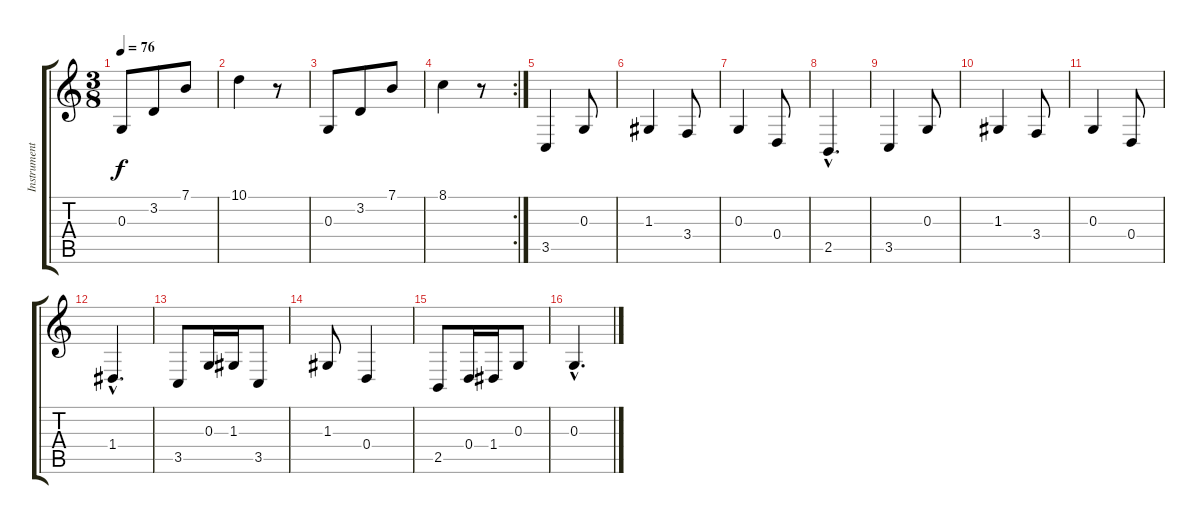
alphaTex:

\track ("Instrumentos de cuerda" "Instrument") {instrument pizzicatostrings}
\staff {score tabs}
\tuning (E4 B3 G3 D3 A2 E2) {hide}
\ts (3 8)
\tempo 76
\clef g2
\ks c
0.3.8{dy f} 3.2.8 7.1.8 |
10.1.4 r.8 |
0.3.8 3.2.8 7.1.8 |
\rc 2
8.1.4 r.8 |
3.5.4 0.3.8 |
1.3.4 3.4.8 |
0.3.4 0.4.8 |
2.5{hac}.4{d} |
3.5.4 0.3.8 |
1.3.4 3.4.8 |
0.3.4 0.4.8 |
1.4{hac}.4{d} |
3.5.8 0.3.16 1.3.16 3.5.8 |
1.3.8 0.4.4 |
2.5.8 0.4.16 1.4.16 0.3.8 |
0.3{hac}.4{d}
